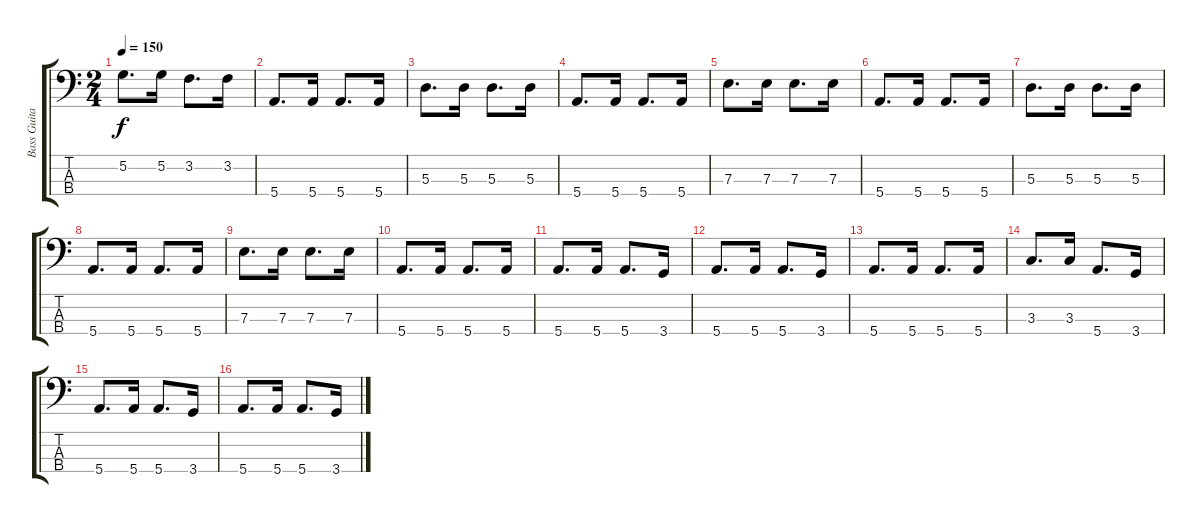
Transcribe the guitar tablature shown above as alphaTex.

\track ("Bass Guitara" "Bass Guita") {instrument electricbassfinger}
\staff {score tabs}
\tuning (G2 D2 A1 E1) {hide}
\ts (2 4)
\tempo 150
\clef f4
\ks aminor
5.2.8{d dy f} 5.2.16 3.2.8{d} 3.2.16 |
5.4.8{d} 5.4.16 5.4.8{d} 5.4.16 |
5.3.8{d} 5.3.16 5.3.8{d} 5.3.16 |
5.4.8{d} 5.4.16 5.4.8{d} 5.4.16 |
7.3.8{d} 7.3.16 7.3.8{d} 7.3.16 |
5.4.8{d} 5.4.16 5.4.8{d} 5.4.16 |
5.3.8{d} 5.3.16 5.3.8{d} 5.3.16 |
5.4.8{d} 5.4.16 5.4.8{d} 5.4.16 |
7.3.8{d} 7.3.16 7.3.8{d} 7.3.16 |
5.4.8{d} 5.4.16 5.4.8{d} 5.4.16 |
5.4.8{d} 5.4.16 5.4.8{d} 3.4.16 |
5.4.8{d} 5.4.16 5.4.8{d} 3.4.16 |
5.4.8{d} 5.4.16 5.4.8{d} 5.4.16 |
3.3.8{d} 3.3.16 5.4.8{d} 3.4.16 |
5.4.8{d} 5.4.16 5.4.8{d} 3.4.16 |
5.4.8{d} 5.4.16 5.4.8{d} 3.4.16
